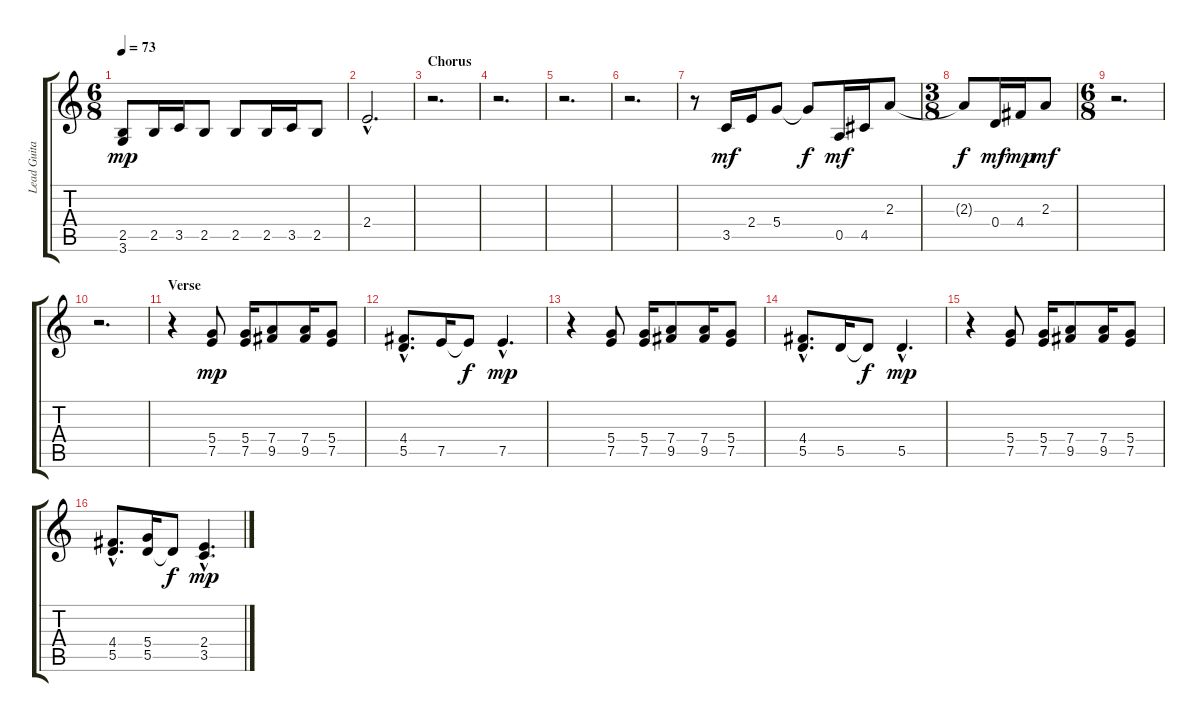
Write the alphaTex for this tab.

\track ("Lead Guitar" "Lead Guita") {instrument electricguitarclean}
\staff {score tabs}
\tuning (E4 B3 G3 D3 A2 E2) {hide}
\ts (6 8)
\tempo 73
\clef g2
\ks c
(2.5 3.6).8{dy mp} 2.5.16 3.5.16 2.5.8 2.5.8 2.5.16 3.5.16 2.5.8 |
2.4{hac}.2{d} |
\section ("" "Chorus")
r.2{d} |
r.2{d} |
r.2{d} |
r.2{d} |
r.8{instrument distortionguitar} 3.5.16{dy mf} 2.4.16 5.4.8 5.4{t}.8{dy f} 0.5.16{dy mf} 4.5.16 2.3.8 |
\ts (3 8)
2.3{t}.8{dy f} 0.4.16{dy mf} 4.4.16{dy mp} 2.3.8{dy mf} |
\ts (6 8)
r.2{d} |
r.2{d} |
\section ("" "Verse")
r.4{instrument distortionguitar} (5.4 7.5).8{dy mp} (5.4 7.5).16 (7.4 9.5).8 (7.4 9.5).16 (5.4 7.5).8 |
(4.4{hac} 5.5{hac}).8{d} 7.5.16 7.5{t}.8{dy f} 7.5{hac}.4{d dy mp} |
r.4 (5.4 7.5).8 (5.4 7.5).16 (7.4 9.5).8 (7.4 9.5).16 (5.4 7.5).8 |
(4.4{hac} 5.5{hac}).8{d} 5.5.16 5.5{t}.8{dy f} 5.5{hac}.4{d dy mp} |
r.4 (5.4 7.5).8 (5.4 7.5).16 (7.4 9.5).8 (7.4 9.5).16 (5.4 7.5).8 |
(4.4{hac} 5.5{hac}).8{d} (5.4 5.5).16 5.5{t}.8{dy f} (2.4{hac} 3.5{hac}).4{d dy mp}
